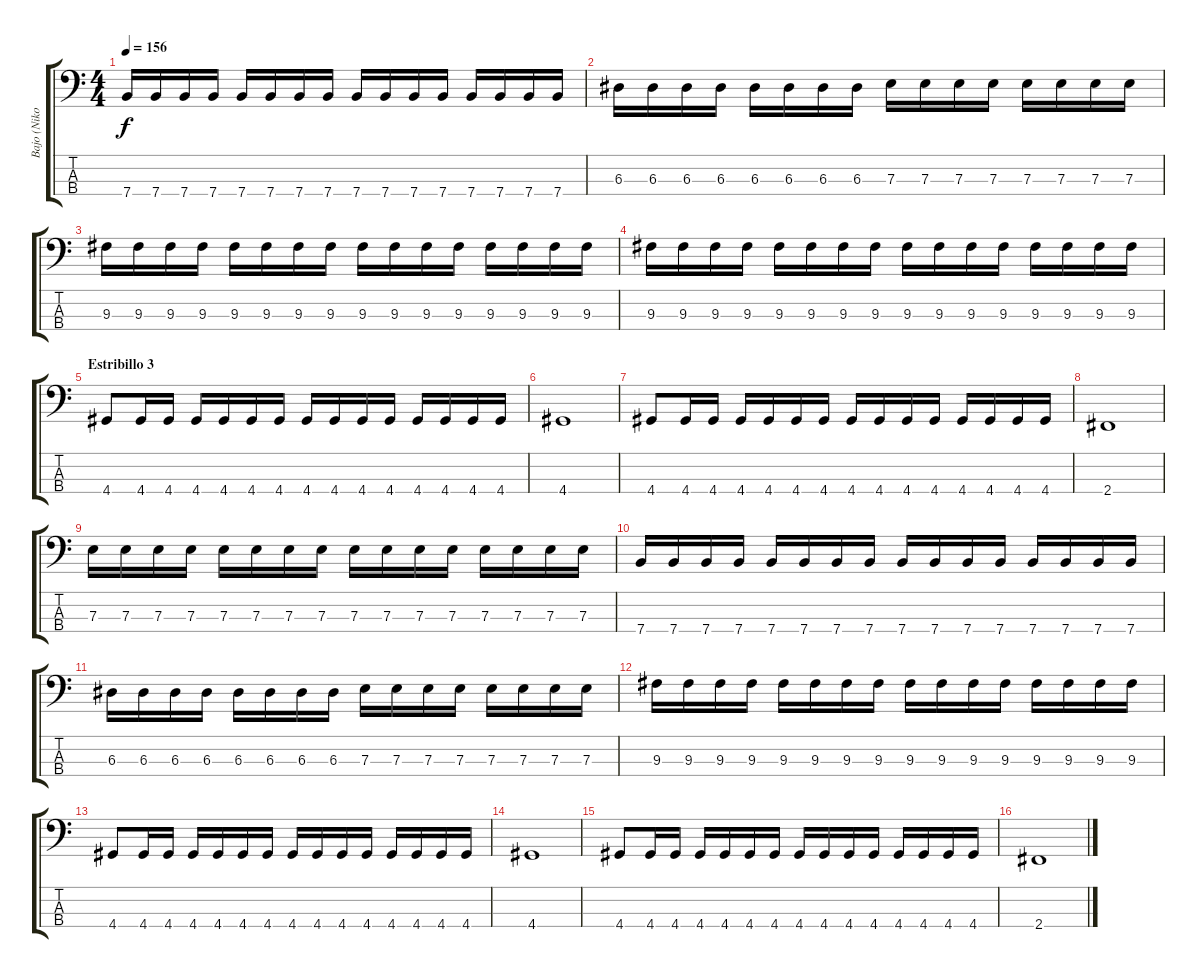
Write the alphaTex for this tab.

\track ("Bajo (Niko)" "Bajo (Niko") {instrument electricbassfinger}
\staff {score tabs}
\tuning (G2 D2 A1 E1) {hide}
\ts (4 4)
\tempo 156
\clef f4
\ks c
7.4.16{dy f} 7.4.16 7.4.16 7.4.16 7.4.16 7.4.16 7.4.16 7.4.16 7.4.16 7.4.16 7.4.16 7.4.16 7.4.16 7.4.16 7.4.16 7.4.16 |
6.3.16 6.3.16 6.3.16 6.3.16 6.3.16 6.3.16 6.3.16 6.3.16 7.3.16 7.3.16 7.3.16 7.3.16 7.3.16 7.3.16 7.3.16 7.3.16 |
9.3.16 9.3.16 9.3.16 9.3.16 9.3.16 9.3.16 9.3.16 9.3.16 9.3.16 9.3.16 9.3.16 9.3.16 9.3.16 9.3.16 9.3.16 9.3.16 |
9.3.16 9.3.16 9.3.16 9.3.16 9.3.16 9.3.16 9.3.16 9.3.16 9.3.16 9.3.16 9.3.16 9.3.16 9.3.16 9.3.16 9.3.16 9.3.16 |
\section ("" "Estribillo 3")
4.4.8 4.4.16 4.4.16 4.4.16 4.4.16 4.4.16 4.4.16 4.4.16 4.4.16 4.4.16 4.4.16 4.4.16 4.4.16 4.4.16 4.4.16 |
4.4.1 |
4.4.8 4.4.16 4.4.16 4.4.16 4.4.16 4.4.16 4.4.16 4.4.16 4.4.16 4.4.16 4.4.16 4.4.16 4.4.16 4.4.16 4.4.16 |
2.4.1 |
7.3.16 7.3.16 7.3.16 7.3.16 7.3.16 7.3.16 7.3.16 7.3.16 7.3.16 7.3.16 7.3.16 7.3.16 7.3.16 7.3.16 7.3.16 7.3.16 |
7.4.16 7.4.16 7.4.16 7.4.16 7.4.16 7.4.16 7.4.16 7.4.16 7.4.16 7.4.16 7.4.16 7.4.16 7.4.16 7.4.16 7.4.16 7.4.16 |
6.3.16 6.3.16 6.3.16 6.3.16 6.3.16 6.3.16 6.3.16 6.3.16 7.3.16 7.3.16 7.3.16 7.3.16 7.3.16 7.3.16 7.3.16 7.3.16 |
9.3.16 9.3.16 9.3.16 9.3.16 9.3.16 9.3.16 9.3.16 9.3.16 9.3.16 9.3.16 9.3.16 9.3.16 9.3.16 9.3.16 9.3.16 9.3.16 |
4.4.8 4.4.16 4.4.16 4.4.16 4.4.16 4.4.16 4.4.16 4.4.16 4.4.16 4.4.16 4.4.16 4.4.16 4.4.16 4.4.16 4.4.16 |
4.4.1 |
4.4.8 4.4.16 4.4.16 4.4.16 4.4.16 4.4.16 4.4.16 4.4.16 4.4.16 4.4.16 4.4.16 4.4.16 4.4.16 4.4.16 4.4.16 |
2.4.1
